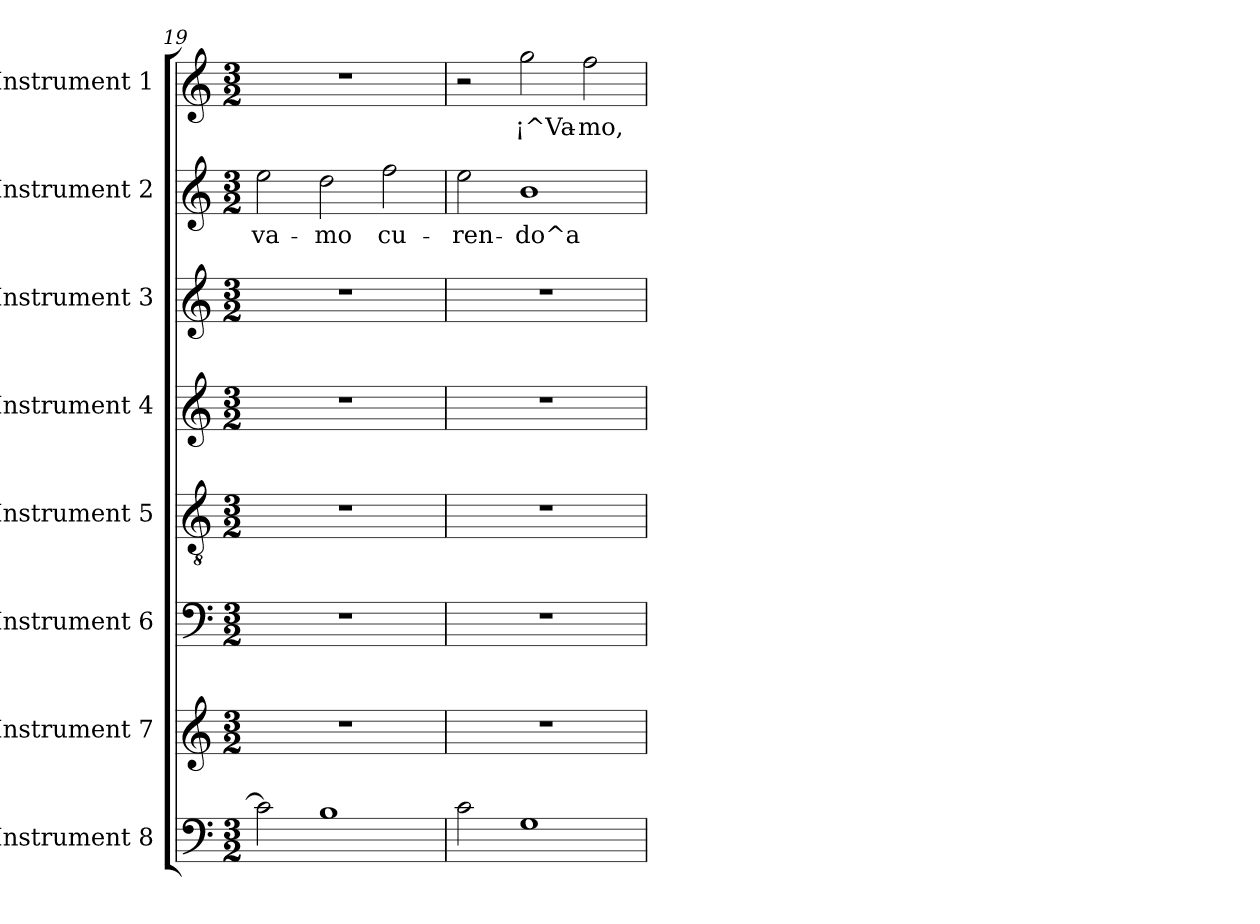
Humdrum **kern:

**kern	**kern	**kern	**kern	**kern	**kern	**kern	**text	**kern	**text
*part8	*part7	*part6	*part5	*part4	*part3	*part2	*part2	*part1	*part1
*staff8	*staff7	*staff6	*staff5	*staff4	*staff3	*staff2	*staff2	*staff1	*staff1
*I"Instrument 8	*I"Instrument 7	*I"Instrument 6	*I"Instrument 5	*I"Instrument 4	*I"Instrument 3	*I"Instrument 2	*	*I"Instrument 1	*
*clefF4	*clefG2	*clefF4	*clefGv2	*clefG2	*clefG2	*clefG2	*	*clefG2	*
*k[]	*k[]	*k[]	*k[]	*k[]	*k[]	*k[]	*	*k[]	*
*C:	*C:	*C:	*C:	*C:	*C:	*C:	*	*C:	*
*M3/2	*M3/2	*M3/2	*M3/2	*M3/2	*M3/2	*M3/2	*	*M3/2	*
=19	=19	=19	=19	=19	=19	=19	=19	=19	=19
!	!	!	!	!	!	!	!LO:LY:b:rj	!	!
2c\]	1.r	1.r	1.r	1.r	1.r	2ee\	va-	1.r	.
!	!	!	!	!	!	!	!LO:LY:b:rj	!	!
1B	.	.	.	.	.	2dd\	-mo	.	.
!	!	!	!	!	!	!	!LO:LY:b:rj	!	!
.	.	.	.	.	.	2ff\	cu-	.	.
=20	=20	=20	=20	=20	=20	=20	=20	=20	=20
!	!	!	!	!	!	!	!LO:LY:b:rj	!	!
2c\	1.r	1.r	1.r	1.r	1.r	2ee\	-ren-	2r	.
!	!	!	!	!	!	!	!LO:LY:b:rj	!	!LO:LY:b:cj
1G	.	.	.	.	.	1b	-do^a-	2gg\	¡^Va-
!	!	!	!	!	!	!	!	!	!LO:LY:b:cj
.	.	.	.	.	.	.	.	2ff\	-mo,
=	=	=	=	=	=	=	=	=	=
*-	*-	*-	*-	*-	*-	*-	*-	*-	*-
